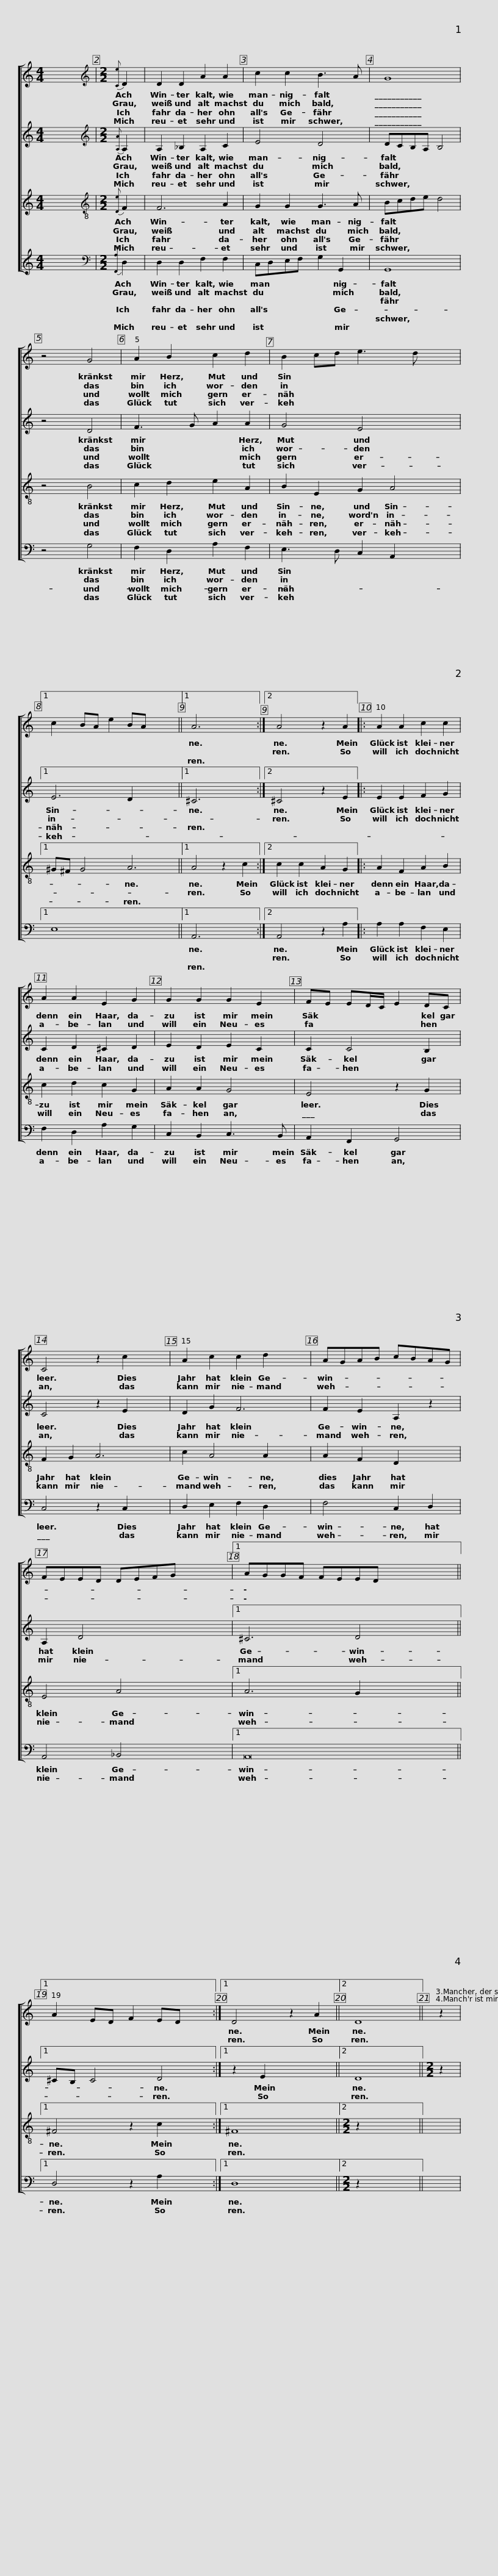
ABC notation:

X:1
%%score [ 1 2 3 4 ]
L:1/8
M:4/4
I:linebreak $
K:C
V:1 treble
V:2 treble
V:3 treble
V:4 treble
V:1
 x8 |$[M:2/2][K:treble]{[Ce]} D2 | D2 D2 A2 A2 | c2 c2 B3 A |$ G8 | %5
 z4 G4 | A2 B2 c2 d2 | B2 cd e3 d x2 |1 c2 BA e2 BA x4 ||1$ A6 x2 :|2$ %10
 A4 z2 A2 |: A2 A2 c2 c2 | A2 A2 E2 G2 | G2 G2 G2 E2 |$ FE ED/C/ E2 DC |$ %15
 C4 z2 c2 x2 | A2 c2 c2 d2 x2 | AGAB cBAG |$ FEED DEFG x8 |1$ AGGF FEED x8 ||1 %20
 A2 ED F2 ED x2 :|1$ D4 z2 A2 ||2$ D8 ||$ z2 | %24
V:2
 x8 |$[M:2/2][K:treble]{[A,A]} A,2 | A,2 _B,2 A,2 C2 | E4 D4 |$ DCB,A, B,4 | %5
 z4 D4 | F3 G A2 A2 | G4 E4 x2 |1 E6 D2 x4 ||1$ ^C6 x2 :|2$ %10
 ^C4 z2 E2 |: E2 E2 F2 G2 | C2 D2 ^C2 D2 | E2 D2 E2 C2 |$ C2 C4 B,2 |$ %15
 C4 z2 E2 x2 | D2 G2 F6 | F2 E2 A,2 z2 |$ A,2 D4 x10 |1$ ^C6 D4 x6 ||1 %20
 ^CB, C4 D4 :|1$ z2 E2 x4 ||2$ D8 ||$[M:2/2] z2 | %24
V:3
 x8 |$[M:2/2][K:treble-8]{[De]} F2 | F6 A2 | G2 G2 G3 A |$ Bcde d4 | %5
 z4 B4 | c2 d2 e2 A2 | B2 E2 G2 A4 |1 ^G^F G4 A6 ||1$ A4 z2 c2 :|2$ %10
 c2 c2 A2 G2 |: A2 F2 A2 B2 | c2 d2 c2 G2 | A2 A2 G4 |$ E4 z2 G2 |$ %15
 F2 G2 A6 | c2 A4 A2 x2 | A2 F2 D2 x2 |$ E4 A4 x8 |1$ A6 G2 x8 ||1 %20
 ^F4 z2 c2 x2 :|1$ ^F8 ||2$[M:2/2] z2 x6 ||$ x2 | %24
V:4
 x8 |$[M:2/2][K:bass]{[F,,A,]} D,2 | D,2 D,2 F,2 F,2 | C,D,E,F, G,2 G,,2 |$ G,,8 | %5
 z4 G,4 | F,2 D,2 A,2 F,2 | E,3 D, C,2 A,,2 x2 |1 E,8 x4 ||1$ A,,6 x2 :|2$ %10
 A,,4 z2 A,2 |: A,2 A,2 F,2 E,2 | F,2 D,2 A,2 G,2 | C,2 B,,2 C,3 B,, |$ A,,2 F,,2 G,,4 |$ %15
 C,4 z2 C,2 x2 | D,2 E,2 F,2 D,2 x2 | F,4 C,2 D,2 |$ A,,4 _B,,4 x8 |1$ A,,16 ||1 %20
 D,4 z2 A,2 x2 :|1$ D,8 ||2$[M:2/2] z2 x6 ||$ x2 | %24
